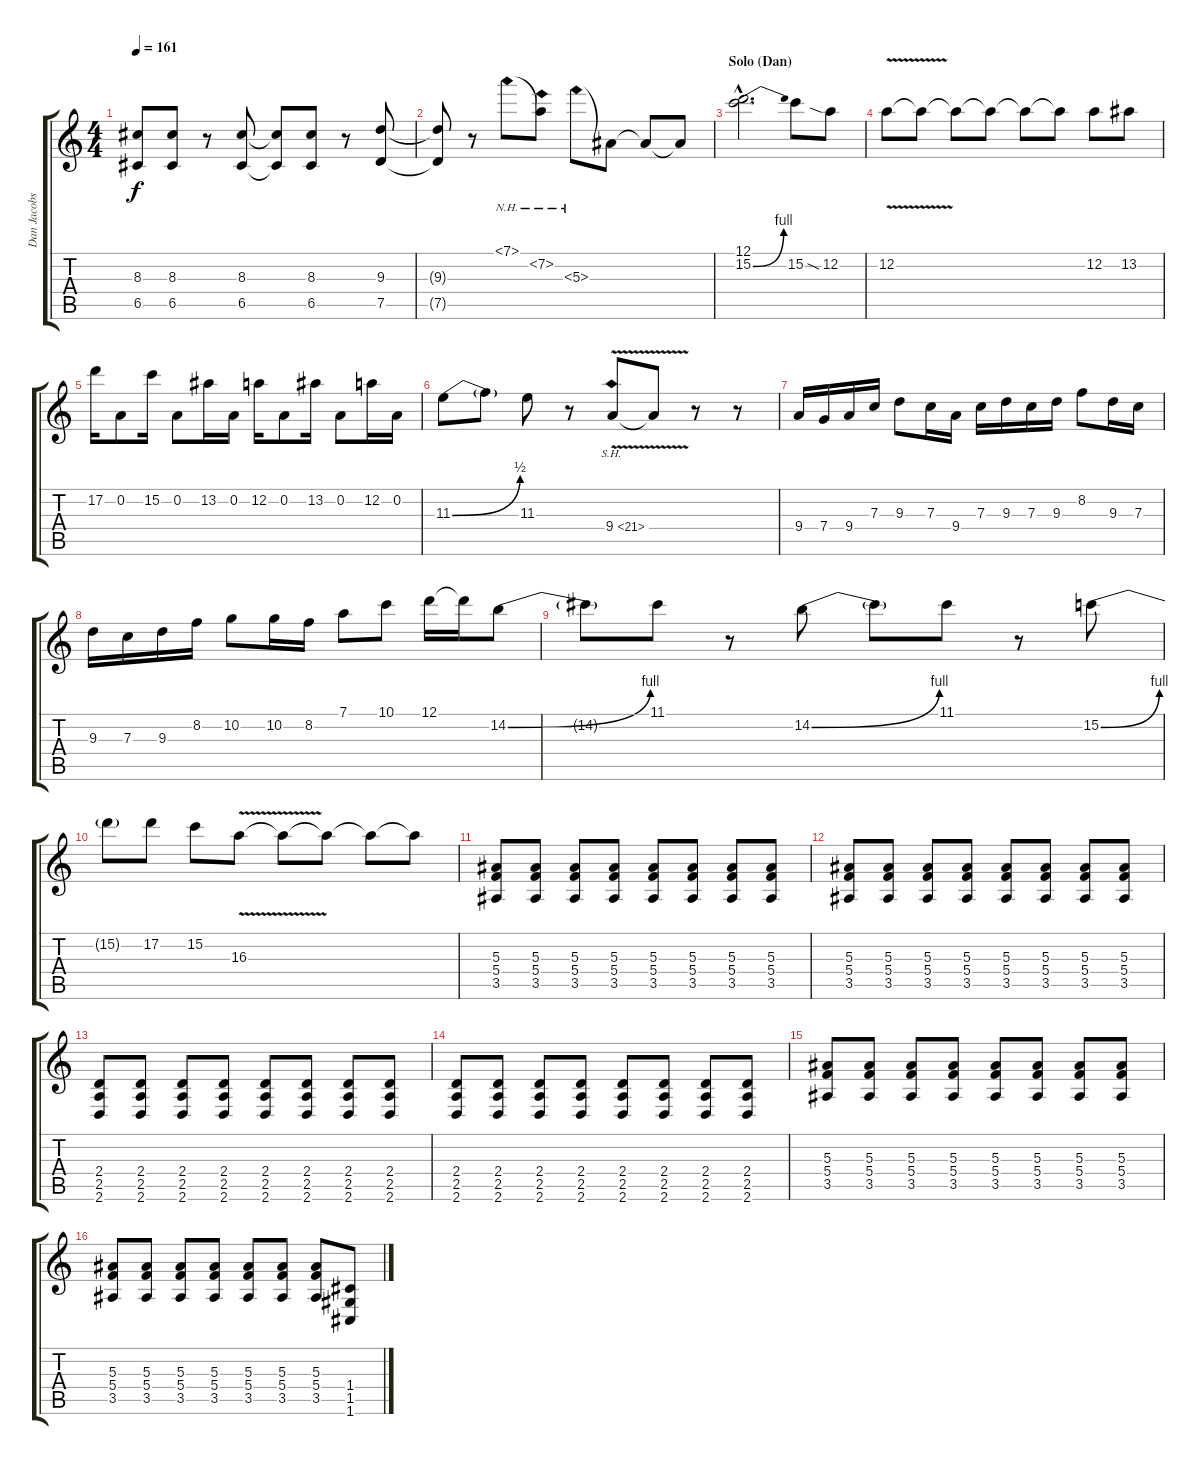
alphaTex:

\track ("Dan Jacobs" "Dan Jacobs") {instrument overdrivenguitar}
\staff {score tabs}
\tuning (D4 A3 F3 C3 G2 C2) {hide}
\ts (4 4)
\tempo 161
\clef g2
\ks c
(8.3{t} 6.5{t}).8{dy f} (8.3 6.5).8 r.8 (8.3 6.5).8 (8.3{t} 6.5{t}).8 (8.3 6.5).8 r.8 (9.3 7.5).8 |
(9.3{t} 7.5{t}).8 r.8 7.1{nh}.8 (7.1{t} 7.2{nh}).8 5.3{nh}.8 5.3{t}.8 5.3{t}.8 5.3{t}.8 |
\section ("" "Solo (Dan)")
(12.1{hac} 15.2{be (bend 0 0 60 4) hac}).2{d volume 16} 15.2.8 12.2{sia}.8 |
12.2{v}.8 12.2{t}.8 12.2{t}.8 12.2{t}.8 12.2{t}.8 12.2{t}.8 12.2.8 13.2.8 |
17.2.16 0.2.8 15.2.16 0.2.8 13.2.16 0.2.16 12.2.16 0.2.8 13.2.16 0.2.8 12.2.16 0.2.16 |
11.3{be (bend 0 0 60 2)}.8 11.3{t}.8 11.3.8 r.8 9.4{sh 12 v}.8 9.4{t}.8 r.8 r.8 |
9.4.16 7.4.16 9.4.16 7.3.16 9.3.8 7.3.16 9.4.16 7.3.16 9.3.16 7.3.16 9.3.16 8.2.8 9.3.16 7.3.16 |
9.3.16 7.3.16 9.3.16 8.2.16 10.2.8 10.2.16 8.2.16 7.1.8 10.1.8 12.1.16 12.1{t}.16 14.2{be (bend 0 0 60 4)}.8 |
14.2{t}.8 11.1.8 r.8 14.2{be (bend 0 0 60 4)}.8 14.2{t}.8 11.1.8 r.8 15.2{be (bend 0 0 60 4)}.8 |
15.2{t}.8 17.2.8 15.2.8 16.3{v}.8 16.3{t}.8 16.3{t}.8 16.3{t}.8 16.3{t}.8 |
(5.3 5.4 3.5).8{volume 13} (5.3 5.4 3.5).8 (5.3 5.4 3.5).8 (5.3 5.4 3.5).8 (5.3 5.4 3.5).8 (5.3 5.4 3.5).8 (5.3 5.4 3.5).8 (5.3 5.4 3.5).8 |
(5.3 5.4 3.5).8 (5.3 5.4 3.5).8 (5.3 5.4 3.5).8 (5.3 5.4 3.5).8 (5.3 5.4 3.5).8 (5.3 5.4 3.5).8 (5.3 5.4 3.5).8 (5.3 5.4 3.5).8 |
(2.4 2.5 2.6).8 (2.4 2.5 2.6).8 (2.4 2.5 2.6).8 (2.4 2.5 2.6).8 (2.4 2.5 2.6).8 (2.4 2.5 2.6).8 (2.4 2.5 2.6).8 (2.4 2.5 2.6).8 |
(2.4 2.5 2.6).8 (2.4 2.5 2.6).8 (2.4 2.5 2.6).8 (2.4 2.5 2.6).8 (2.4 2.5 2.6).8 (2.4 2.5 2.6).8 (2.4 2.5 2.6).8 (2.4 2.5 2.6).8 |
(5.3 5.4 3.5).8 (5.3 5.4 3.5).8 (5.3 5.4 3.5).8 (5.3 5.4 3.5).8 (5.3 5.4 3.5).8 (5.3 5.4 3.5).8 (5.3 5.4 3.5).8 (5.3 5.4 3.5).8 |
(5.3 5.4 3.5).8 (5.3 5.4 3.5).8 (5.3 5.4 3.5).8 (5.3 5.4 3.5).8 (5.3 5.4 3.5).8 (5.3 5.4 3.5).8 (5.3 5.4 3.5).8 (1.4 1.5 1.6).8
